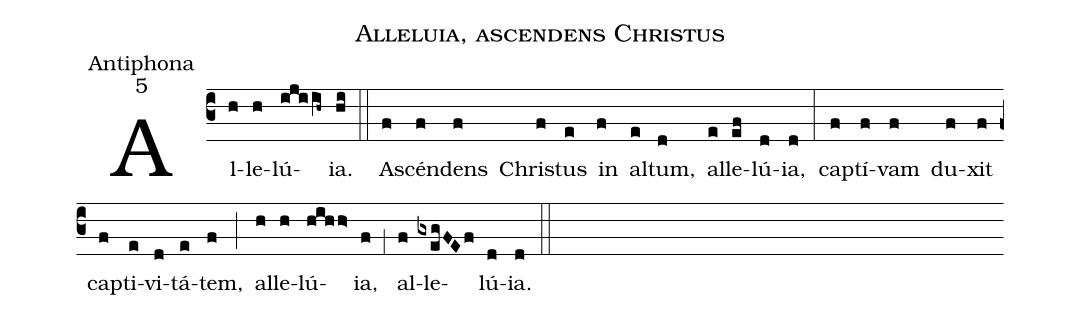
name:Alleluia, ascendens Christus;
office-part:Antiphona;
mode:5;
%%
(c3) Al(h)le(h)lú(ijiih~)ia.(hi) (::)
A(f)scén(f)dens(f) Chri(f)stus(e) in(f) al(e)tum,(d) al(e)le(ef)lú(d)ia,(d) (:)
cap(f)tí(f)vam(f) du(f)xit(f) cap(f)ti(e)vi(d)tá(e)tem,(f) (;) al(h)le(h)lú(hihh>)ia,(f) (,1) al(f)le(gxegFEf)lú(d)ia.(d) (::)
